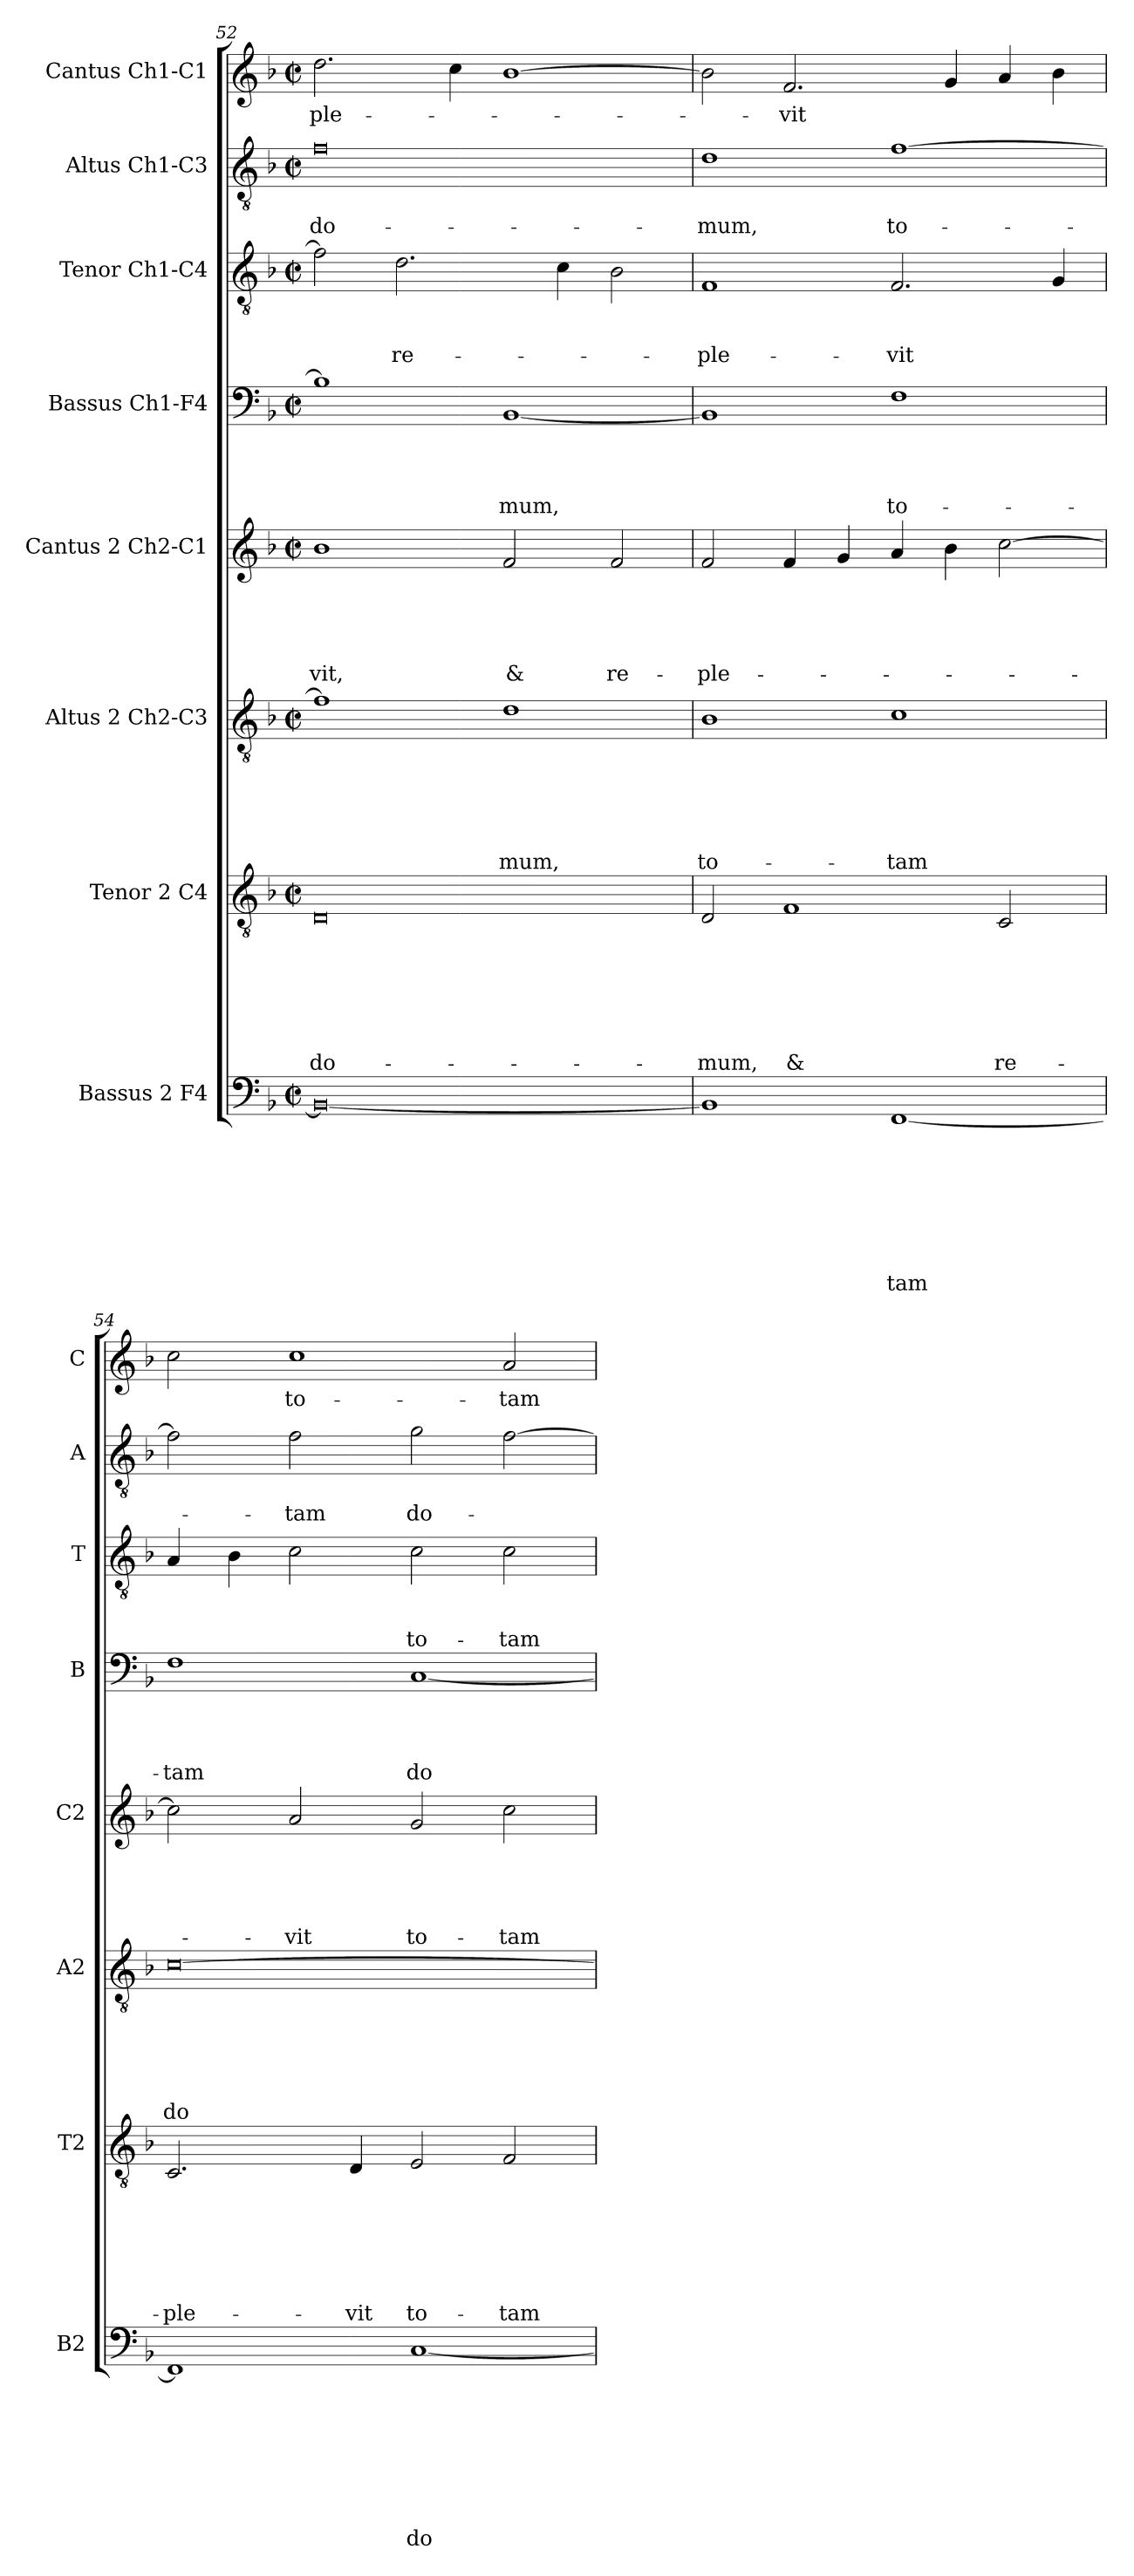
**kern	**text	**text	**text	**text	**text	**text	**text	**text	**kern	**text	**text	**text	**text	**text	**text	**text	**kern	**text	**text	**text	**text	**text	**text	**kern	**text	**text	**text	**text	**text	**kern	**text	**text	**text	**text	**kern	**text	**text	**text	**kern	**text	**text	**kern	**text
*part8	*part8	*part8	*part8	*part8	*part8	*part8	*part8	*part8	*part7	*part7	*part7	*part7	*part7	*part7	*part7	*part7	*part6	*part6	*part6	*part6	*part6	*part6	*part6	*part5	*part5	*part5	*part5	*part5	*part5	*part4	*part4	*part4	*part4	*part4	*part3	*part3	*part3	*part3	*part2	*part2	*part2	*part1	*part1
*staff8	*staff8	*staff8	*staff8	*staff8	*staff8	*staff8	*staff8	*staff8	*staff7	*staff7	*staff7	*staff7	*staff7	*staff7	*staff7	*staff7	*staff6	*staff6	*staff6	*staff6	*staff6	*staff6	*staff6	*staff5	*staff5	*staff5	*staff5	*staff5	*staff5	*staff4	*staff4	*staff4	*staff4	*staff4	*staff3	*staff3	*staff3	*staff3	*staff2	*staff2	*staff2	*staff1	*staff1
*I"Bassus 2 F4	*	*	*	*	*	*	*	*	*I"Tenor 2 C4	*	*	*	*	*	*	*	*I"Altus 2 Ch2-C3	*	*	*	*	*	*	*I"Cantus 2 Ch2-C1	*	*	*	*	*	*I"Bassus  Ch1-F4	*	*	*	*	*I"Tenor Ch1-C4	*	*	*	*I"Altus  Ch1-C3	*	*	*I"Cantus Ch1-C1	*
*I'B2	*	*	*	*	*	*	*	*	*I'T2	*	*	*	*	*	*	*	*I'A2	*	*	*	*	*	*	*I'C2	*	*	*	*	*	*I'B	*	*	*	*	*I'T	*	*	*	*I'A	*	*	*I'C	*
!!LO:PB:g=z
*clefF4	*	*	*	*	*	*	*	*	*clefGv2	*	*	*	*	*	*	*	*clefGv2	*	*	*	*	*	*	*clefG2	*	*	*	*	*	*clefF4	*	*	*	*	*clefGv2	*	*	*	*clefGv2	*	*	*clefG2	*
*k[b-]	*	*	*	*	*	*	*	*	*k[b-]	*	*	*	*	*	*	*	*k[b-]	*	*	*	*	*	*	*k[b-]	*	*	*	*	*	*k[b-]	*	*	*	*	*k[b-]	*	*	*	*k[b-]	*	*	*k[b-]	*
*F:	*	*	*	*	*	*	*	*	*F:	*	*	*	*	*	*	*	*F:	*	*	*	*	*	*	*F:	*	*	*	*	*	*F:	*	*	*	*	*F:	*	*	*	*F:	*	*	*F:	*
*M2/2	*	*	*	*	*	*	*	*	*M2/2	*	*	*	*	*	*	*	*M2/2	*	*	*	*	*	*	*M2/2	*	*	*	*	*	*M2/2	*	*	*	*	*M2/2	*	*	*	*M2/2	*	*	*M2/2	*
*met(c|)	*	*	*	*	*	*	*	*	*met(c|)	*	*	*	*	*	*	*	*met(c|)	*	*	*	*	*	*	*met(c|)	*	*	*	*	*	*met(c|)	*	*	*	*	*met(c|)	*	*	*	*met(c|)	*	*	*met(c|)	*
=52	=52	=52	=52	=52	=52	=52	=52	=52	=52	=52	=52	=52	=52	=52	=52	=52	=52	=52	=52	=52	=52	=52	=52	=52	=52	=52	=52	=52	=52	=52	=52	=52	=52	=52	=52	=52	=52	=52	=52	=52	=52	=52	=52
!	!	!	!	!	!	!	!	!	!	!	!	!	!	!	!	!LO:LY:b	!	!	!	!	!	!	!	!	!	!	!	!	!LO:LY:b	!	!	!	!	!	!	!	!	!	!	!	!LO:LY:b	!	!LO:LY:b
0BB-_	.	.	.	.	.	.	.	.	0D	.	.	.	.	.	.	do-	1f]	.	.	.	.	.	.	1b-	.	.	.	.	-vit,	1B-]	.	.	.	.	2f\]	.	.	.	0f	.	do-	2.dd\	-ple-
!	!	!	!	!	!	!	!	!	!	!	!	!	!	!	!	!	!	!	!	!	!	!	!	!	!	!	!	!	!	!	!	!	!	!	!	!	!	!LO:LY:b	!	!	!	!	!
.	.	.	.	.	.	.	.	.	.	.	.	.	.	.	.	.	.	.	.	.	.	.	.	.	.	.	.	.	.	.	.	.	.	.	2.d\	.	.	re-	.	.	.	.	.
.	.	.	.	.	.	.	.	.	.	.	.	.	.	.	.	.	.	.	.	.	.	.	.	.	.	.	.	.	.	.	.	.	.	.	.	.	.	.	.	.	.	4cc\	.
!	!	!	!	!	!	!	!	!	!	!	!	!	!	!	!	!	!	!	!	!	!	!	!LO:LY:b	!	!	!	!	!	!LO:LY:b	!	!	!	!	!LO:LY:b	!	!	!	!	!	!	!	!	!
.	.	.	.	.	.	.	.	.	.	.	.	.	.	.	.	.	1d	.	.	.	.	.	-mum,	2f/	.	.	.	.	&	[1BB-	.	.	.	-mum,	.	.	.	.	.	.	.	[1b-	.
.	.	.	.	.	.	.	.	.	.	.	.	.	.	.	.	.	.	.	.	.	.	.	.	.	.	.	.	.	.	.	.	.	.	.	4c\	.	.	.	.	.	.	.	.
!	!	!	!	!	!	!	!	!	!	!	!	!	!	!	!	!	!	!	!	!	!	!	!	!	!	!	!	!	!LO:LY:b	!	!	!	!	!	!	!	!	!	!	!	!	!	!
.	.	.	.	.	.	.	.	.	.	.	.	.	.	.	.	.	.	.	.	.	.	.	.	2f/	.	.	.	.	re-	.	.	.	.	.	2B-\	.	.	.	.	.	.	.	.
=53	=53	=53	=53	=53	=53	=53	=53	=53	=53	=53	=53	=53	=53	=53	=53	=53	=53	=53	=53	=53	=53	=53	=53	=53	=53	=53	=53	=53	=53	=53	=53	=53	=53	=53	=53	=53	=53	=53	=53	=53	=53	=53	=53
!	!	!	!	!	!	!	!	!	!	!	!	!	!	!	!	!LO:LY:b	!	!	!	!	!	!	!LO:LY:b	!	!	!	!	!	!LO:LY:b	!	!	!	!	!	!	!	!	!LO:LY:b	!	!	!LO:LY:b	!	!
1BB-]	.	.	.	.	.	.	.	.	2D/	.	.	.	.	.	.	-mum,	1B-	.	.	.	.	.	to-	2f/	.	.	.	.	-ple-	1BB-]	.	.	.	.	1F	.	.	-ple-	1d	.	-mum,	2b-\]	.
!	!	!	!	!	!	!	!	!	!	!	!	!	!	!	!	!LO:LY:b	!	!	!	!	!	!	!	!	!	!	!	!	!	!	!	!	!	!	!	!	!	!	!	!	!	!	!LO:LY:b
.	.	.	.	.	.	.	.	.	1F	.	.	.	.	.	.	&	.	.	.	.	.	.	.	4f/	.	.	.	.	.	.	.	.	.	.	.	.	.	.	.	.	.	2.f/	-vit
.	.	.	.	.	.	.	.	.	.	.	.	.	.	.	.	.	.	.	.	.	.	.	.	4g/	.	.	.	.	.	.	.	.	.	.	.	.	.	.	.	.	.	.	.
!	!	!	!	!	!	!	!	!LO:LY:b	!	!	!	!	!	!	!	!	!	!	!	!	!	!	!LO:LY:b	!	!	!	!	!	!	!	!	!	!	!LO:LY:b	!	!	!	!LO:LY:b	!	!	!LO:LY:b	!	!
[1FF	.	.	.	.	.	.	.	-tam	.	.	.	.	.	.	.	.	1c	.	.	.	.	.	-tam	4a/	.	.	.	.	.	1F	.	.	.	to-	2.F/	.	.	-vit	[1f	.	to-	.	.
.	.	.	.	.	.	.	.	.	.	.	.	.	.	.	.	.	.	.	.	.	.	.	.	4b-\	.	.	.	.	.	.	.	.	.	.	.	.	.	.	.	.	.	4g/	.
!	!	!	!	!	!	!	!	!	!	!	!	!	!	!	!	!LO:LY:b	!	!	!	!	!	!	!	!	!	!	!	!	!	!	!	!	!	!	!	!	!	!	!	!	!	!	!
.	.	.	.	.	.	.	.	.	2C/	.	.	.	.	.	.	re-	.	.	.	.	.	.	.	[2cc\	.	.	.	.	.	.	.	.	.	.	.	.	.	.	.	.	.	4a/	.
.	.	.	.	.	.	.	.	.	.	.	.	.	.	.	.	.	.	.	.	.	.	.	.	.	.	.	.	.	.	.	.	.	.	.	4G/	.	.	.	.	.	.	4b-\	.
=54	=54	=54	=54	=54	=54	=54	=54	=54	=54	=54	=54	=54	=54	=54	=54	=54	=54	=54	=54	=54	=54	=54	=54	=54	=54	=54	=54	=54	=54	=54	=54	=54	=54	=54	=54	=54	=54	=54	=54	=54	=54	=54	=54
!	!	!	!	!	!	!	!	!	!	!	!	!	!	!	!	!LO:LY:b	!	!	!	!	!	!	!LO:LY:b	!	!	!	!	!	!	!	!	!	!	!LO:LY:b	!	!	!	!	!	!	!	!	!
1FF]	.	.	.	.	.	.	.	.	2.C/	.	.	.	.	.	.	-ple-	[0c	.	.	.	.	.	do-	2cc\]	.	.	.	.	.	1F	.	.	.	-tam	4A/	.	.	.	2f\]	.	.	2cc\	.
.	.	.	.	.	.	.	.	.	.	.	.	.	.	.	.	.	.	.	.	.	.	.	.	.	.	.	.	.	.	.	.	.	.	.	4B-\	.	.	.	.	.	.	.	.
!	!	!	!	!	!	!	!	!	!	!	!	!	!	!	!	!	!	!	!	!	!	!	!	!	!	!	!	!	!LO:LY:b	!	!	!	!	!	!	!	!	!	!	!	!LO:LY:b	!	!LO:LY:b
.	.	.	.	.	.	.	.	.	.	.	.	.	.	.	.	.	.	.	.	.	.	.	.	2a/	.	.	.	.	-vit	.	.	.	.	.	2c\	.	.	.	2f\	.	-tam	1cc	to-
!	!	!	!	!	!	!	!	!	!	!	!	!	!	!	!	!LO:LY:b	!	!	!	!	!	!	!	!	!	!	!	!	!	!	!	!	!	!	!	!	!	!	!	!	!	!	!
.	.	.	.	.	.	.	.	.	4D/	.	.	.	.	.	.	-vit	.	.	.	.	.	.	.	.	.	.	.	.	.	.	.	.	.	.	.	.	.	.	.	.	.	.	.
!	!	!	!	!	!	!	!	!LO:LY:b	!	!	!	!	!	!	!	!LO:LY:b	!	!	!	!	!	!	!	!	!	!	!	!	!LO:LY:b	!	!	!	!	!LO:LY:b	!	!	!	!LO:LY:b	!	!	!LO:LY:b	!	!
[1C	.	.	.	.	.	.	.	do-	2E/	.	.	.	.	.	.	to-	.	.	.	.	.	.	.	2g/	.	.	.	.	to-	[1C	.	.	.	do-	2c\	.	.	to-	2g\	.	do-	.	.
!	!	!	!	!	!	!	!	!	!	!	!	!	!	!	!	!LO:LY:b	!	!	!	!	!	!	!	!	!	!	!	!	!LO:LY:b	!	!	!	!	!	!	!	!	!LO:LY:b	!	!	!	!	!LO:LY:b
.	.	.	.	.	.	.	.	.	2F/	.	.	.	.	.	.	-tam	.	.	.	.	.	.	.	2cc\	.	.	.	.	-tam	.	.	.	.	.	2c\	.	.	-tam	[2f\	.	.	2a/	-tam
=	=	=	=	=	=	=	=	=	=	=	=	=	=	=	=	=	=	=	=	=	=	=	=	=	=	=	=	=	=	=	=	=	=	=	=	=	=	=	=	=	=	=	=
*-	*-	*-	*-	*-	*-	*-	*-	*-	*-	*-	*-	*-	*-	*-	*-	*-	*-	*-	*-	*-	*-	*-	*-	*-	*-	*-	*-	*-	*-	*-	*-	*-	*-	*-	*-	*-	*-	*-	*-	*-	*-	*-	*-
